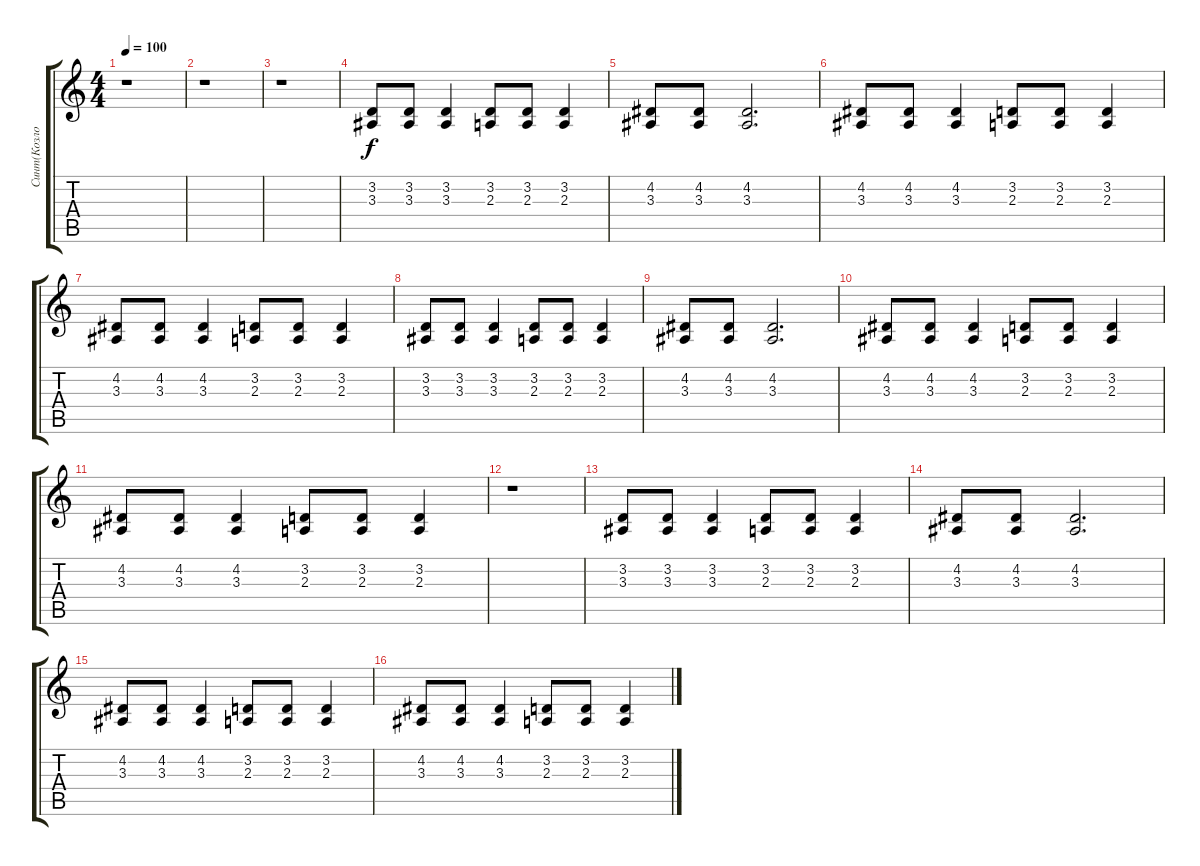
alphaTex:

\track ("Синт(Козлов)" "Синт(Козло") {instrument percussiveorgan}
\staff {score tabs}
\tuning (E4 B3 G3 D3 A2 E2) {hide}
\ts (4 4)
\tempo 100
\clef g2
\ks c
r.1{dy f} |
r.1 |
r.1 |
(3.2 3.3).8 (3.2 3.3).8 (3.2 3.3).4 (3.2 2.3).8 (3.2 2.3).8 (3.2 2.3).4 |
(4.2 3.3).8 (4.2 3.3).8 (4.2 3.3).2{d} |
(4.2 3.3).8 (4.2 3.3).8 (4.2 3.3).4 (3.2 2.3).8 (3.2 2.3).8 (3.2 2.3).4 |
(4.2 3.3).8 (4.2 3.3).8 (4.2 3.3).4 (3.2 2.3).8 (3.2 2.3).8 (3.2 2.3).4 |
(3.2 3.3).8 (3.2 3.3).8 (3.2 3.3).4 (3.2 2.3).8 (3.2 2.3).8 (3.2 2.3).4 |
(4.2 3.3).8 (4.2 3.3).8 (4.2 3.3).2{d} |
(4.2 3.3).8 (4.2 3.3).8 (4.2 3.3).4 (3.2 2.3).8 (3.2 2.3).8 (3.2 2.3).4 |
(4.2 3.3).8 (4.2 3.3).8 (4.2 3.3).4 (3.2 2.3).8 (3.2 2.3).8 (3.2 2.3).4 |
r.1 |
(3.2 3.3).8 (3.2 3.3).8 (3.2 3.3).4 (3.2 2.3).8 (3.2 2.3).8 (3.2 2.3).4 |
(4.2 3.3).8 (4.2 3.3).8 (4.2 3.3).2{d} |
(4.2 3.3).8 (4.2 3.3).8 (4.2 3.3).4 (3.2 2.3).8 (3.2 2.3).8 (3.2 2.3).4 |
(4.2 3.3).8 (4.2 3.3).8 (4.2 3.3).4 (3.2 2.3).8 (3.2 2.3).8 (3.2 2.3).4
